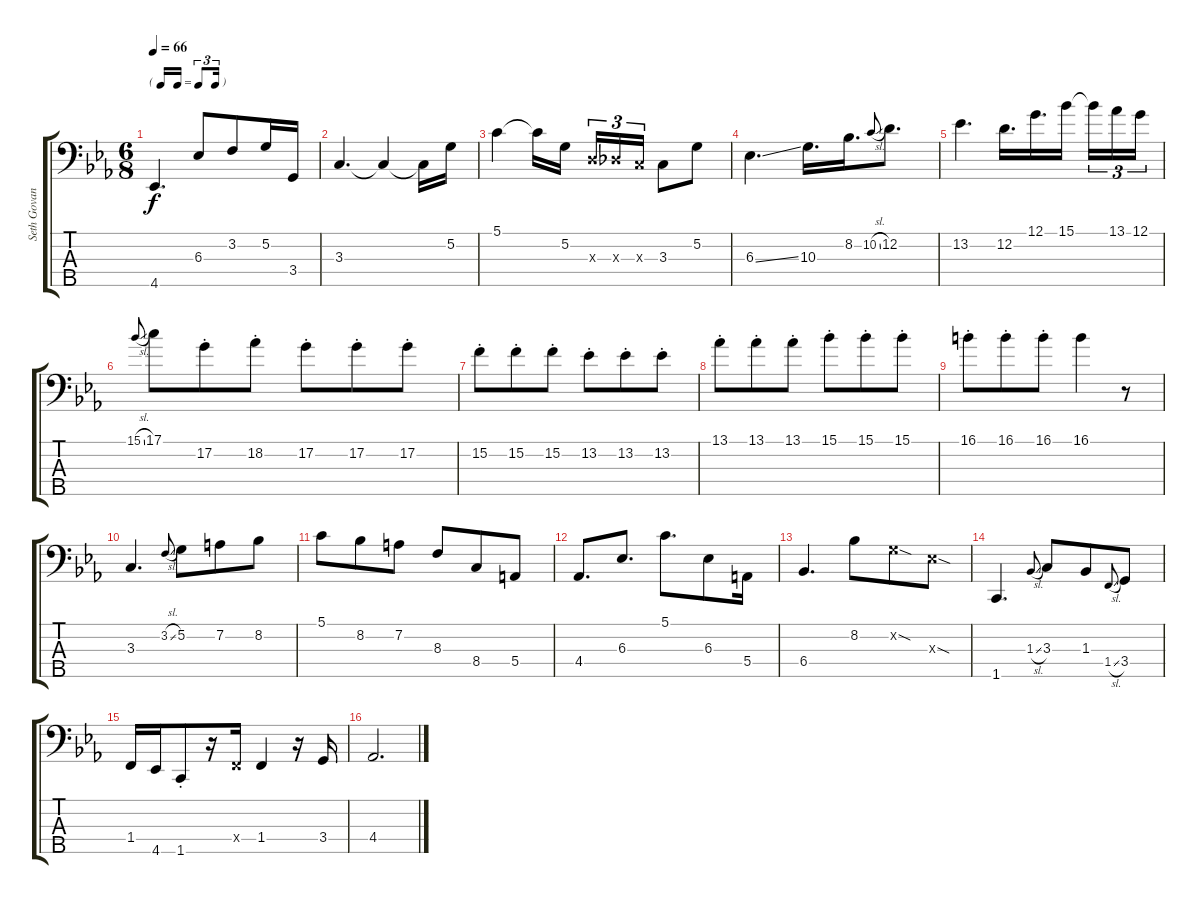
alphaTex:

\track ("Seth Govan, 5-stringed Bass" "Seth Govan") {instrument electricbassfinger}
\staff {score tabs}
\tuning (G2 D2 A1 E1 B0) {hide}
\ts (6 8)
\tf triplet16th
\tempo 66
\clef f4
\ks cminor
4.5{t}.4{d dy f} 6.3.8 3.2.8 5.2.16 3.4.16 |
3.3.4{d} 3.3{t}.4 3.3{t}.16 5.2.16 |
5.1.4 5.1{t}.16 5.2.16 5.3{x}.16{tu (3 2)} 4.3{x}.16{tu (3 2)} 3.3{x}.16{tu (3 2)} 3.3.8 5.2.8 |
6.3{ss}.4{d} 10.3.16{d} 8.2.16{d} 10.2{sl}.8{gr onbeat} 12.2.8{d} |
13.2.4{d} 12.2.16{d} 12.1.16{d} 15.1.16{beam splitsecondary} 15.1{t}.16{tu (3 2)} 13.1.16{tu (3 2)} 12.1.16{tu (3 2)} |
15.1{sl}.8{gr onbeat} 17.1.8 17.2{st}.8 18.2{st}.8 17.2{st}.8 17.2{st}.8 17.2{st}.8 |
15.2{st}.8 15.2{st}.8 15.2{st}.8 13.2{st}.8 13.2{st}.8 13.2{st}.8 |
13.1{st}.8 13.1{st}.8 13.1{st}.8 15.1{st}.8 15.1{st}.8 15.1{st}.8 |
16.1{st}.8 16.1{st}.8 16.1{st}.8 16.1.4 r.8 |
3.3.4{d} 3.2{sl}.8{gr onbeat} 5.2.8 7.2.8 8.2.8 |
5.1.8 8.2.8 7.2.8 8.3.8 8.4.8 5.4.8 |
4.4.8{d} 6.3.8{d} 5.1.8{d} 6.3.8 5.4.16 |
6.4.4{d} 8.2.8 5.2{sod x}.8 6.3{sod x}.8 |
1.5.4{d} 1.3{sl}.8{gr onbeat} 3.3.8 1.3.8 1.4{sl}.8{gr onbeat} 3.4.8 |
1.4.16 4.5.16 1.5{st}.8 r.16 1.4{x}.16 1.4.4 r.16 3.4.16 |
4.4.2{d}
